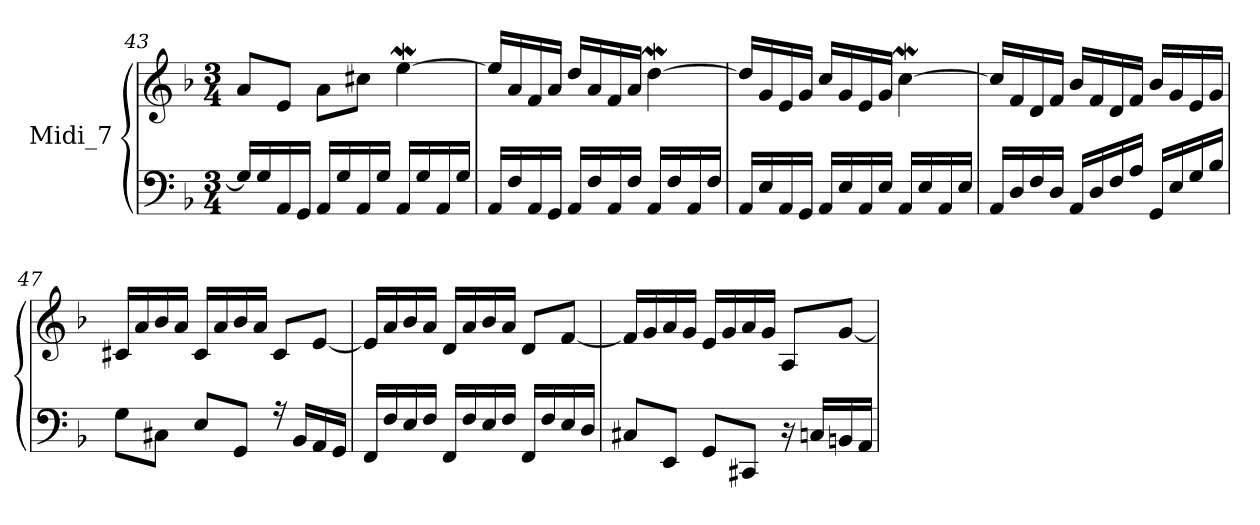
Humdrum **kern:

**kern	**kern
*part1	*part1
*staff2	*staff1
*I"Midi_7	*
!!LO:LB:g=z
*clefF4	*clefG2
*k[b-]	*k[b-]
*F:	*F:
*M3/4	*M3/4
=43	=43
*^	*^
!	!LO:N:vis=1	!	!LO:N:vis=1
16GLL]	2.ryy	8a/L	2.ryy
16G/	.	.	.
16AA/	.	8e/J	.
16GG/JJ	.	.	.
16AA/LL	.	8a\L	.
16G/	.	.	.
16AA/	.	8cc#X\J	.
16G/JJ	.	.	.
16AA/LL	.	[4eeW\	.
16G/	.	.	.
16AA/	.	.	.
16G/JJ	.	.	.
=44	=44	=44	=44
!	!LO:N:vis=1	!	!LO:N:vis=1
16AALL	2.ryy	16ee/LL]	2.ryy
16F/	.	16a/	.
16AA/	.	16f/	.
16GG/JJ	.	16a/JJ	.
16AALL	.	16ddLL	.
16F/	.	16a/	.
16AA/	.	16f/	.
16F/JJ	.	16a/JJ	.
16AALL	.	[4ddW\	.
16F/	.	.	.
16AA/	.	.	.
16F/JJ	.	.	.
=45	=45	=45	=45
!	!LO:N:vis=1	!	!LO:N:vis=1
16AA/LL	2.ryy	16ddLL]	2.ryy
16E/	.	16g/	.
16AA/	.	16e/	.
16GG/JJ	.	16g/JJ	.
16AALL	.	16cc/LL	.
16E/	.	16g/	.
16AA/	.	16e/	.
16E/JJ	.	16g/JJ	.
16AALL	.	[4ccW\	.
16E/	.	.	.
16AA/	.	.	.
16E/JJ	.	.	.
*	*	*v	*v
!!LO:LB:g=z
=46	=46	=46
!	!LO:N:vis=1	!
16AALL	2.ryy	16ccLL]
16D/	.	16f
16F/	.	16d
16D/JJ	.	16fJJ
16AALL	.	16b-LL
16D/	.	16f
16F/	.	16d
16A/JJ	.	16fJJ
16GG/LL	.	16b-LL
16E/	.	16g
16G/	.	16e
16B-/JJ	.	16gJJ
=47	=47	=47
!	!LO:N:vis=1	!
8G\L	2.ryy	16c#X/LL
.	.	16a/
8C#X\J	.	16b-/
.	.	16a/JJ
8E/L	.	16c#/LL
.	.	16a/
8GG/J	.	16b-/
.	.	16a/JJ
16r	.	8c#/L
16BB-LL	.	.
16AA/	.	[8e/J
16GG/JJ	.	.
=48	=48	=48
16FFLL	16FF\LLyy	16e/LL]
16F/	16F\yy	16a/
16E/	16E\yy	16b-/
16F/JJ	16F\JJyy	16a/JJ
16FFLL	16FF\LLyy	16d/LL
16F/	16F\yy	16a/
16E/	16E\yy	16b-/
16F/JJ	16F\JJyy	16a/JJ
16FFLL	16FF\LLyy	8d/L
16F/	16F\yy	.
16E/	16E\yy	[8f/J
16D/JJ	16D\JJyy	.
*v	*v	*
!!LO:LB:g=z
=49	=49
8C#XL	16f/LL]
.	16g/
8EEJ	16a/
.	16g/JJ
8GGL	16e/LL
.	16g/
8CC#XJ	16a/
.	16g/JJ
16r	8A/L
16CnLL	.
16BBn	[8g/J
16AAJJ	.
=	=
*-	*-
